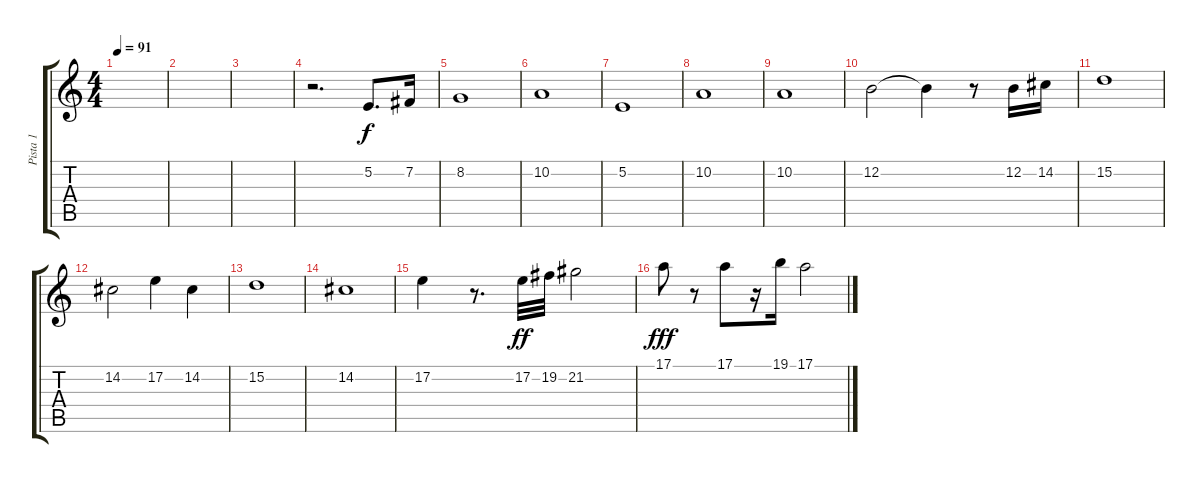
\track ("Pista 1" "Pista 1") {instrument stringensemble1}
\staff {score tabs}
\tuning (E4 B3 G3 D3 A2 E2) {hide}
\ts (4 4)
\tempo 91
\clef g2
\ks c
|
|
|
r.2{d} 5.2.8{d} 7.2.16 |
8.2.1 |
10.2.1 |
5.2.1 |
10.2.1 |
10.2.1 |
12.2.2 12.2{t}.4 r.8 12.2.16 14.2.16 |
15.2.1 |
14.2.2 17.2.4 14.2.4 |
15.2.1 |
14.2.1 |
17.2.4 r.8{d} 17.2.32{dy ff} 19.2.32 21.2.2 |
17.1.8{dy fff} r.8 17.1.8 r.16 19.1.16 17.1.2
